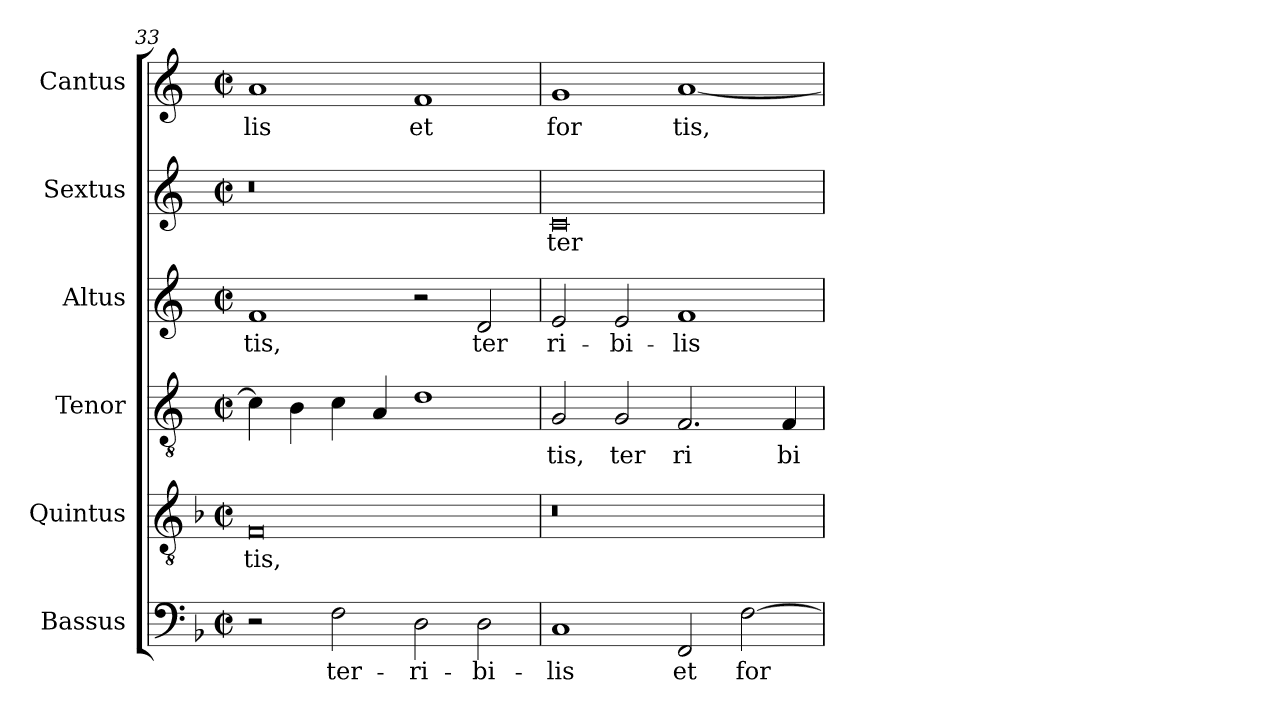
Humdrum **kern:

**kern	**text	**kern	**text	**kern	**text	**kern	**text	**kern	**text	**kern	**text
*part6	*part6	*part5	*part5	*part4	*part4	*part3	*part3	*part2	*part2	*part1	*part1
*staff6	*staff6	*staff5	*staff5	*staff4	*staff4	*staff3	*staff3	*staff2	*staff2	*staff1	*staff1
*I"Bassus	*	*I"Quintus	*	*I"Tenor	*	*I"Altus	*	*I"Sextus	*	*I"Cantus	*
*clefF4	*	*clefGv2	*	*clefGv2	*	*clefG2	*	*clefG2	*	*clefG2	*
*k[b-]	*	*k[b-]	*	*k[]	*	*k[]	*	*k[]	*	*k[]	*
*F:	*	*F:	*	*C:	*	*C:	*	*C:	*	*C:	*
*M2/2	*	*M2/2	*	*M2/2	*	*M2/2	*	*M2/2	*	*M2/2	*
*met(c|)	*	*met(c|)	*	*met(c|)	*	*met(c|)	*	*met(c|)	*	*met(c|)	*
=33	=33	=33	=33	=33	=33	=33	=33	=33	=33	=33	=33
!	!	!	!LO:LY:b:cj	!	!LO:LY:b:cj	!	!LO:LY:b:cj	!	!	!	!LO:LY:b:cj
2r	.	0F	-tis,	4c\]	--	1f	tis,	0r	.	1a	-lis
!	!	!	!	!	!LO:LY:b:cj	!	!	!	!	!	!
.	.	.	.	4B\	--	.	.	.	.	.	.
!	!LO:LY:b	!	!	!	!LO:LY:b:cj	!	!	!	!	!	!
2F\	ter-	.	.	4c\	--	.	.	.	.	.	.
!	!	!	!	!	!LO:LY:b:cj	!	!	!	!	!	!
.	.	.	.	4A/	--	.	.	.	.	.	.
!	!LO:LY:b	!	!	!	!LO:LY:b:cj	!	!	!	!	!	!LO:LY:b:cj
2D\	-ri-	.	.	1d	--	2r	.	.	.	1f	et
!	!LO:LY:b	!	!	!	!	!	!LO:LY:b:cj	!	!	!	!
2D\	-bi-	.	.	.	.	2d/	ter	.	.	.	.
!!LO:PB:g=z
=34	=34	=34	=34	=34	=34	=34	=34	=34	=34	=34	=34
*k[]	*	*k[]	*	*	*	*	*	*	*	*	*
*C:	*	*C:	*	*	*	*	*	*	*	*	*
!	!LO:LY:b	!	!	!	!LO:LY:b:cj	!	!LO:LY:b:cj	!	!LO:LY:b:cj	!	!LO:LY:b:cj
1C	-lis	0r	.	2G/	-tis,	2e/	ri-	0c	ter-	1g	for
!	!	!	!	!	!LO:LY:b:cj	!	!LO:LY:b:cj	!	!	!	!
.	.	.	.	2G/	ter	2e/	-bi-	.	.	.	.
!	!LO:LY:b	!	!	!	!LO:LY:b:cj	!	!LO:LY:b:cj	!	!	!	!LO:LY:b:cj
2FF/	et	.	.	2.F/	ri	1f	-lis	.	.	[<1a	tis,
!	!LO:LY:b	!	!	!	!	!	!	!	!	!	!
[>2F\	for	.	.	.	.	.	.	.	.	.	.
!	!	!	!	!	!LO:LY:b:cj	!	!	!	!	!	!
.	.	.	.	4F/	bi	.	.	.	.	.	.
=	=	=	=	=	=	=	=	=	=	=	=
*-	*-	*-	*-	*-	*-	*-	*-	*-	*-	*-	*-
